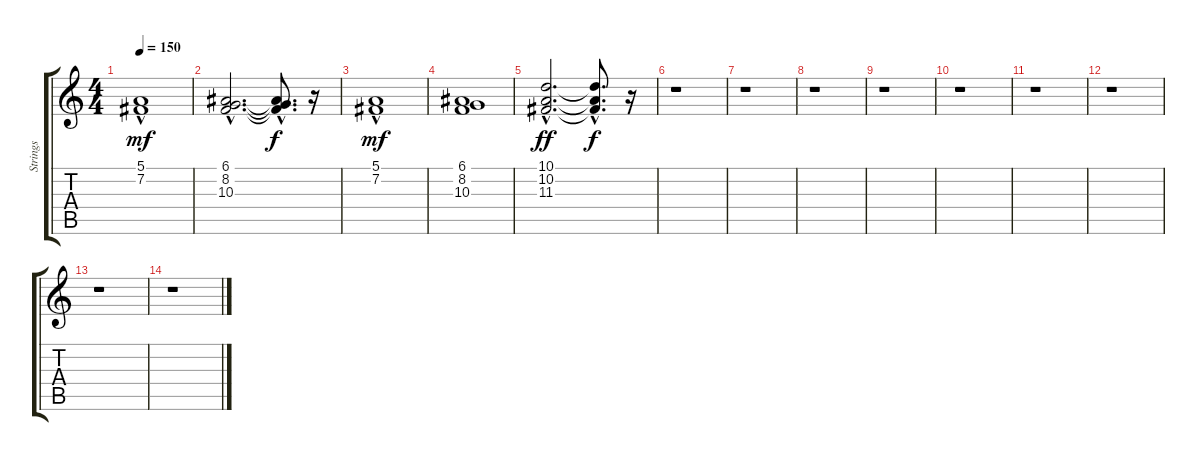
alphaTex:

\track ("Strings" "Strings") {instrument stringensemble1}
\staff {score tabs}
\tuning (E4 B3 G3 D3 A2 E2) {hide}
\ts (4 4)
\tempo 150
\clef g2
\ks c
(5.1 7.2{hac}).1{dy mf} |
(6.1{hac} 8.2{hac} 10.3{hac}).2{d} (6.1{hac t} 8.2{hac t} 10.3{hac t}).8{d dy f} r.16 |
(5.1 7.2{hac}).1{dy mf} |
(6.1 8.2 10.3).1 |
(10.1{hac} 10.2{hac} 11.3{hac}).2{d dy ff} (10.1{hac t} 10.2{hac t} 11.3{hac t}).8{d dy f} r.16 |
r.1 |
r.1 |
r.1 |
r.1 |
r.1 |
r.1 |
r.1 |
r.1 |
r.1
